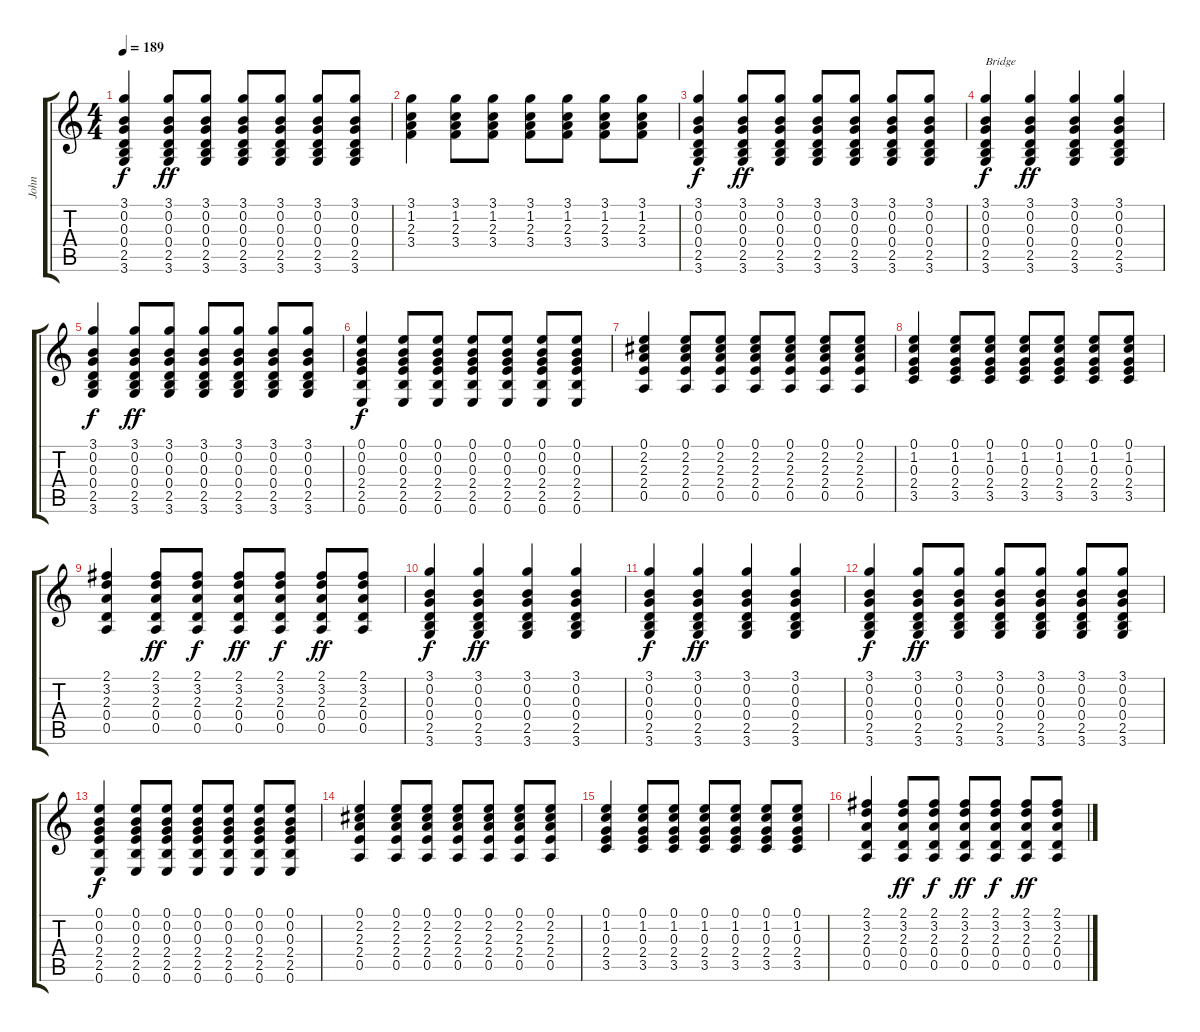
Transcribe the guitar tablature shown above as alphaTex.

\track ("John" "John") {instrument acousticguitarsteel}
\staff {score tabs}
\tuning (E4 B3 G3 D3 A2 E2) {hide}
\ts (4 4)
\tempo 189
\clef g2
\ks c
(3.1 0.2 0.3 0.4 2.5 3.6).4{dy f} (3.1 0.2 0.3 0.4 2.5 3.6).8{dy ff} (3.1 0.2 0.3 0.4 2.5 3.6).8 (3.1 0.2 0.3 0.4 2.5 3.6).8 (3.1 0.2 0.3 0.4 2.5 3.6).8 (3.1 0.2 0.3 0.4 2.5 3.6).8 (3.1 0.2 0.3 0.4 2.5 3.6).8 |
(3.1 1.2 2.3 3.4).4 (3.1 1.2 2.3 3.4).8 (3.1 1.2 2.3 3.4).8 (3.1 1.2 2.3 3.4).8 (3.1 1.2 2.3 3.4).8 (3.1 1.2 2.3 3.4).8 (3.1 1.2 2.3 3.4).8 |
(3.1 0.2 0.3 0.4 2.5 3.6).4{dy f} (3.1 0.2 0.3 0.4 2.5 3.6).8{dy ff} (3.1 0.2 0.3 0.4 2.5 3.6).8 (3.1 0.2 0.3 0.4 2.5 3.6).8 (3.1 0.2 0.3 0.4 2.5 3.6).8 (3.1 0.2 0.3 0.4 2.5 3.6).8 (3.1 0.2 0.3 0.4 2.5 3.6).8 |
(3.1 0.2 0.3 0.4 2.5 3.6).4{txt "Bridge" dy f} (3.1 0.2 0.3 0.4 2.5 3.6).4{dy ff} (3.1 0.2 0.3 0.4 2.5 3.6).4 (3.1 0.2 0.3 0.4 2.5 3.6).4 |
(3.1 0.2 0.3 0.4 2.5 3.6).4{dy f} (3.1 0.2 0.3 0.4 2.5 3.6).8{dy ff} (3.1 0.2 0.3 0.4 2.5 3.6).8 (3.1 0.2 0.3 0.4 2.5 3.6).8 (3.1 0.2 0.3 0.4 2.5 3.6).8 (3.1 0.2 0.3 0.4 2.5 3.6).8 (3.1 0.2 0.3 0.4 2.5 3.6).8 |
(0.1 0.2 0.3 2.4 2.5 0.6).4{dy f} (0.1 0.2 0.3 2.4 2.5 0.6).8 (0.1 0.2 0.3 2.4 2.5 0.6).8 (0.1 0.2 0.3 2.4 2.5 0.6).8 (0.1 0.2 0.3 2.4 2.5 0.6).8 (0.1 0.2 0.3 2.4 2.5 0.6).8 (0.1 0.2 0.3 2.4 2.5 0.6).8 |
(0.1 2.2 2.3 2.4 0.5).4 (0.1 2.2 2.3 2.4 0.5).8 (0.1 2.2 2.3 2.4 0.5).8 (0.1 2.2 2.3 2.4 0.5).8 (0.1 2.2 2.3 2.4 0.5).8 (0.1 2.2 2.3 2.4 0.5).8 (0.1 2.2 2.3 2.4 0.5).8 |
(0.1 1.2 0.3 2.4 3.5).4 (0.1 1.2 0.3 2.4 3.5).8 (0.1 1.2 0.3 2.4 3.5).8 (0.1 1.2 0.3 2.4 3.5).8 (0.1 1.2 0.3 2.4 3.5).8 (0.1 1.2 0.3 2.4 3.5).8 (0.1 1.2 0.3 2.4 3.5).8 |
(2.1 3.2 2.3 0.4 0.5).4 (2.1 3.2 2.3 0.4 0.5).8{dy ff} (2.1 3.2 2.3 0.4 0.5).8{dy f} (2.1 3.2 2.3 0.4 0.5).8{dy ff} (2.1 3.2 2.3 0.4 0.5).8{dy f} (2.1 3.2 2.3 0.4 0.5).8{dy ff} (2.1 3.2 2.3 0.4 0.5).8 |
(3.1 0.2 0.3 0.4 2.5 3.6).4{dy f} (3.1 0.2 0.3 0.4 2.5 3.6).4{dy ff} (3.1 0.2 0.3 0.4 2.5 3.6).4 (3.1 0.2 0.3 0.4 2.5 3.6).4 |
(3.1 0.2 0.3 0.4 2.5 3.6).4{dy f} (3.1 0.2 0.3 0.4 2.5 3.6).4{dy ff} (3.1 0.2 0.3 0.4 2.5 3.6).4 (3.1 0.2 0.3 0.4 2.5 3.6).4 |
(3.1 0.2 0.3 0.4 2.5 3.6).4{dy f} (3.1 0.2 0.3 0.4 2.5 3.6).8{dy ff} (3.1 0.2 0.3 0.4 2.5 3.6).8 (3.1 0.2 0.3 0.4 2.5 3.6).8 (3.1 0.2 0.3 0.4 2.5 3.6).8 (3.1 0.2 0.3 0.4 2.5 3.6).8 (3.1 0.2 0.3 0.4 2.5 3.6).8 |
(0.1 0.2 0.3 2.4 2.5 0.6).4{dy f} (0.1 0.2 0.3 2.4 2.5 0.6).8 (0.1 0.2 0.3 2.4 2.5 0.6).8 (0.1 0.2 0.3 2.4 2.5 0.6).8 (0.1 0.2 0.3 2.4 2.5 0.6).8 (0.1 0.2 0.3 2.4 2.5 0.6).8 (0.1 0.2 0.3 2.4 2.5 0.6).8 |
(0.1 2.2 2.3 2.4 0.5).4 (0.1 2.2 2.3 2.4 0.5).8 (0.1 2.2 2.3 2.4 0.5).8 (0.1 2.2 2.3 2.4 0.5).8 (0.1 2.2 2.3 2.4 0.5).8 (0.1 2.2 2.3 2.4 0.5).8 (0.1 2.2 2.3 2.4 0.5).8 |
(0.1 1.2 0.3 2.4 3.5).4 (0.1 1.2 0.3 2.4 3.5).8 (0.1 1.2 0.3 2.4 3.5).8 (0.1 1.2 0.3 2.4 3.5).8 (0.1 1.2 0.3 2.4 3.5).8 (0.1 1.2 0.3 2.4 3.5).8 (0.1 1.2 0.3 2.4 3.5).8 |
(2.1 3.2 2.3 0.4 0.5).4 (2.1 3.2 2.3 0.4 0.5).8{dy ff} (2.1 3.2 2.3 0.4 0.5).8{dy f} (2.1 3.2 2.3 0.4 0.5).8{dy ff} (2.1 3.2 2.3 0.4 0.5).8{dy f} (2.1 3.2 2.3 0.4 0.5).8{dy ff} (2.1 3.2 2.3 0.4 0.5).8
